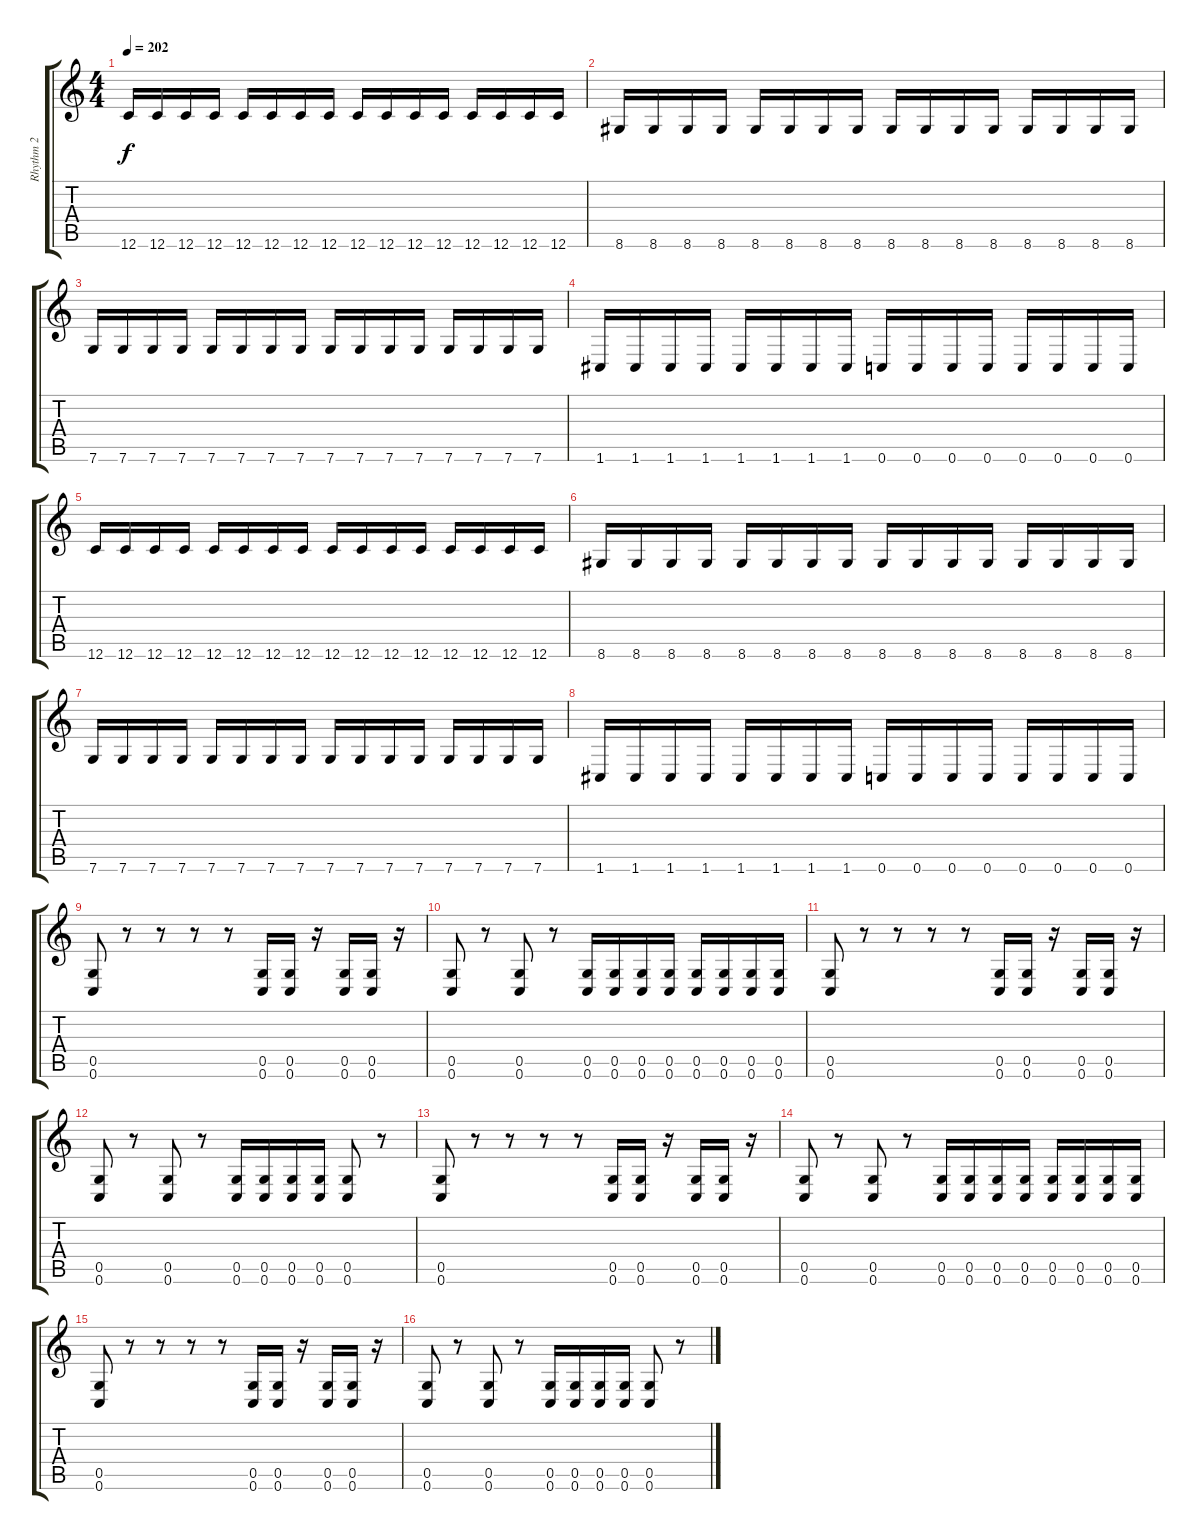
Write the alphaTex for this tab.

\track ("Rhythm 2" "Rhythm 2") {instrument distortionguitar}
\staff {score tabs}
\tuning (D4 A3 F3 C3 G2 C2) {hide}
\ts (4 4)
\tempo 202
\clef g2
\ks c
12.6.16{dy f} 12.6.16 12.6.16 12.6.16 12.6.16 12.6.16 12.6.16 12.6.16 12.6.16 12.6.16 12.6.16 12.6.16 12.6.16 12.6.16 12.6.16 12.6.16 |
8.6.16 8.6.16 8.6.16 8.6.16 8.6.16 8.6.16 8.6.16 8.6.16 8.6.16 8.6.16 8.6.16 8.6.16 8.6.16 8.6.16 8.6.16 8.6.16 |
7.6.16 7.6.16 7.6.16 7.6.16 7.6.16 7.6.16 7.6.16 7.6.16 7.6.16 7.6.16 7.6.16 7.6.16 7.6.16 7.6.16 7.6.16 7.6.16 |
1.6.16 1.6.16 1.6.16 1.6.16 1.6.16 1.6.16 1.6.16 1.6.16 0.6.16 0.6.16 0.6.16 0.6.16 0.6.16 0.6.16 0.6.16 0.6.16 |
12.6.16 12.6.16 12.6.16 12.6.16 12.6.16 12.6.16 12.6.16 12.6.16 12.6.16 12.6.16 12.6.16 12.6.16 12.6.16 12.6.16 12.6.16 12.6.16 |
8.6.16 8.6.16 8.6.16 8.6.16 8.6.16 8.6.16 8.6.16 8.6.16 8.6.16 8.6.16 8.6.16 8.6.16 8.6.16 8.6.16 8.6.16 8.6.16 |
7.6.16 7.6.16 7.6.16 7.6.16 7.6.16 7.6.16 7.6.16 7.6.16 7.6.16 7.6.16 7.6.16 7.6.16 7.6.16 7.6.16 7.6.16 7.6.16 |
1.6.16 1.6.16 1.6.16 1.6.16 1.6.16 1.6.16 1.6.16 1.6.16 0.6.16 0.6.16 0.6.16 0.6.16 0.6.16 0.6.16 0.6.16 0.6.16 |
(0.5 0.6).8 r.8 r.8 r.8 r.8 (0.5 0.6).16 (0.5 0.6).16 r.16 (0.5 0.6).16 (0.5 0.6).16 r.16 |
(0.5 0.6).8 r.8 (0.5 0.6).8 r.8 (0.5 0.6).16 (0.5 0.6).16 (0.5 0.6).16 (0.5 0.6).16 (0.5 0.6).16 (0.5 0.6).16 (0.5 0.6).16 (0.5 0.6).16 |
(0.5 0.6).8 r.8 r.8 r.8 r.8 (0.5 0.6).16 (0.5 0.6).16 r.16 (0.5 0.6).16 (0.5 0.6).16 r.16 |
(0.5 0.6).8 r.8 (0.5 0.6).8 r.8 (0.5 0.6).16 (0.5 0.6).16 (0.5 0.6).16 (0.5 0.6).16 (0.5 0.6).8 r.8 |
(0.5 0.6).8 r.8 r.8 r.8 r.8 (0.5 0.6).16 (0.5 0.6).16 r.16 (0.5 0.6).16 (0.5 0.6).16 r.16 |
(0.5 0.6).8 r.8 (0.5 0.6).8 r.8 (0.5 0.6).16 (0.5 0.6).16 (0.5 0.6).16 (0.5 0.6).16 (0.5 0.6).16 (0.5 0.6).16 (0.5 0.6).16 (0.5 0.6).16 |
(0.5 0.6).8 r.8 r.8 r.8 r.8 (0.5 0.6).16 (0.5 0.6).16 r.16 (0.5 0.6).16 (0.5 0.6).16 r.16 |
(0.5 0.6).8 r.8 (0.5 0.6).8 r.8 (0.5 0.6).16 (0.5 0.6).16 (0.5 0.6).16 (0.5 0.6).16 (0.5 0.6).8 r.8
